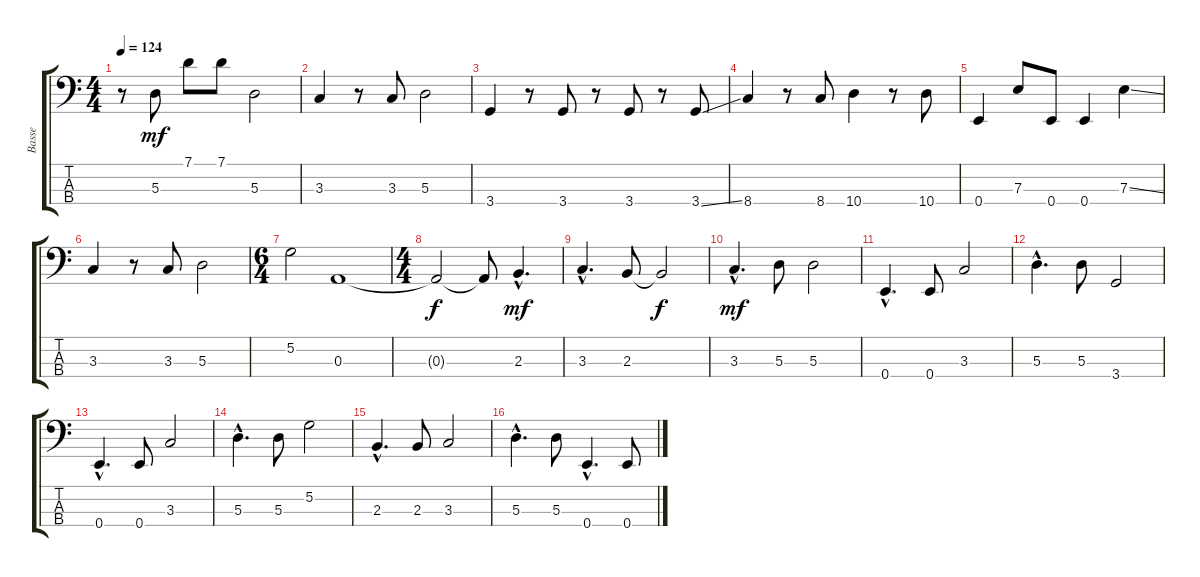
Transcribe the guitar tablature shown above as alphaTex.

\track ("Basse" "Basse") {instrument electricbassfinger}
\staff {score tabs}
\tuning (G2 D2 A1 E1) {hide}
\ts (4 4)
\tempo 124
\clef f4
\ks c
r.8{dy mf} 5.3.8 7.1.8 7.1.8 5.3.2 |
3.3.4 r.8 3.3.8 5.3.2 |
3.4.4 r.8 3.4.8 r.8 3.4.8 r.8 3.4{ss}.8 |
8.4.4 r.8 8.4.8 10.4.4 r.8 10.4.8 |
0.4.4 7.3.8 0.4.8 0.4.4 7.3{ss}.4 |
3.3.4 r.8 3.3.8 5.3.2 |
\ts (6 4)
5.2.2 0.3.1 |
\ts (4 4)
0.3{t}.2{dy f} 0.3{t}.8 2.3{hac}.4{d dy mf} |
3.3{hac}.4{d} 2.3.8 2.3{t}.2{dy f} |
3.3{hac}.4{d dy mf} 5.3.8 5.3.2 |
0.4{hac}.4{d} 0.4.8 3.3.2 |
5.3{hac}.4{d} 5.3.8 3.4.2 |
0.4{hac}.4{d} 0.4.8 3.3.2 |
5.3{hac}.4{d} 5.3.8 5.2.2 |
2.3{hac}.4{d} 2.3.8 3.3.2 |
5.3{hac}.4{d} 5.3.8 0.4{hac}.4{d} 0.4.8
